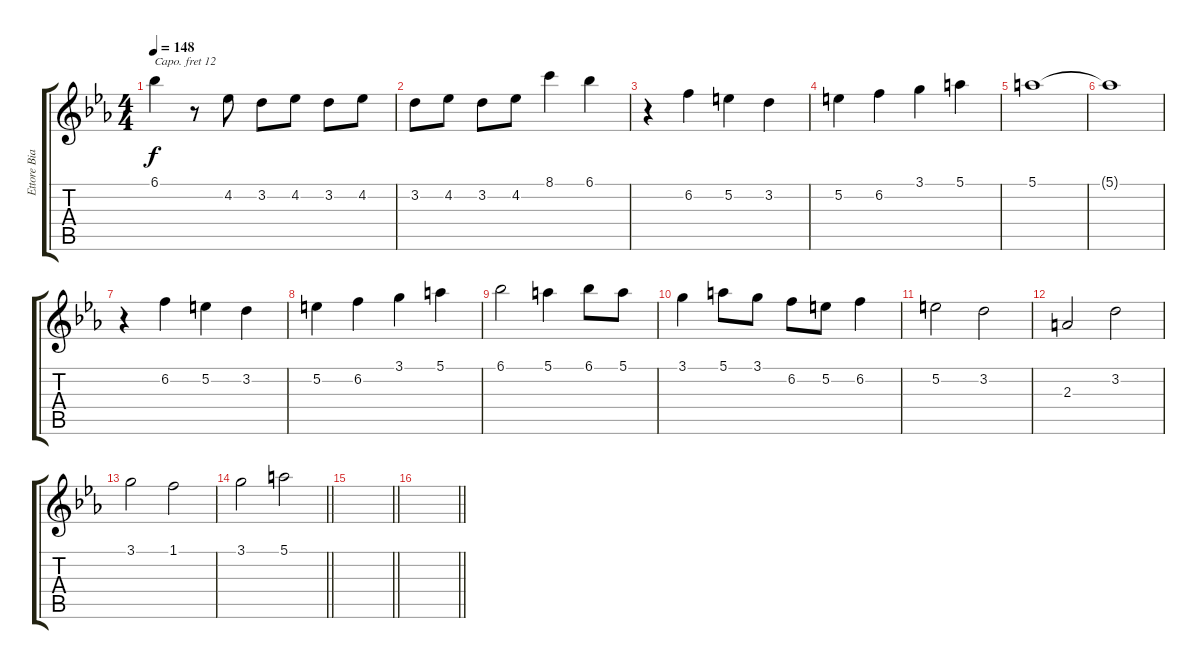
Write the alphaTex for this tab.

\track ("Ettore Bianconi [Synth]" "Ettore Bia") {instrument stringensemble1}
\staff {score tabs}
\capo 12
\tuning (E4 B3 G3 D3 A2 E2) {hide}
\ts (4 4)
\tempo 148
\clef g2
\ks cminor
6.1.4{dy f} r.8 4.2.8 3.2.8 4.2.8 3.2.8 4.2.8 |
3.2.8 4.2.8 3.2.8 4.2.8 8.1.4 6.1.4 |
r.4 6.2.4 5.2.4 3.2.4 |
5.2.4 6.2.4 3.1.4 5.1.4 |
5.1.1 |
5.1{t}.1 |
r.4 6.2.4 5.2.4 3.2.4 |
5.2.4 6.2.4 3.1.4 5.1.4 |
6.1.2 5.1.4 6.1.8 5.1.8 |
3.1.4 5.1.8 3.1.8 6.2.8 5.2.8 6.2.4 |
5.2.2 3.2.2 |
2.3.2 3.2.2 |
3.1.2 1.1.2 |
\barLineRight lightlight
3.1.2 5.1.2 |
\barLineRight lightlight
|
\barLineRight lightlight
